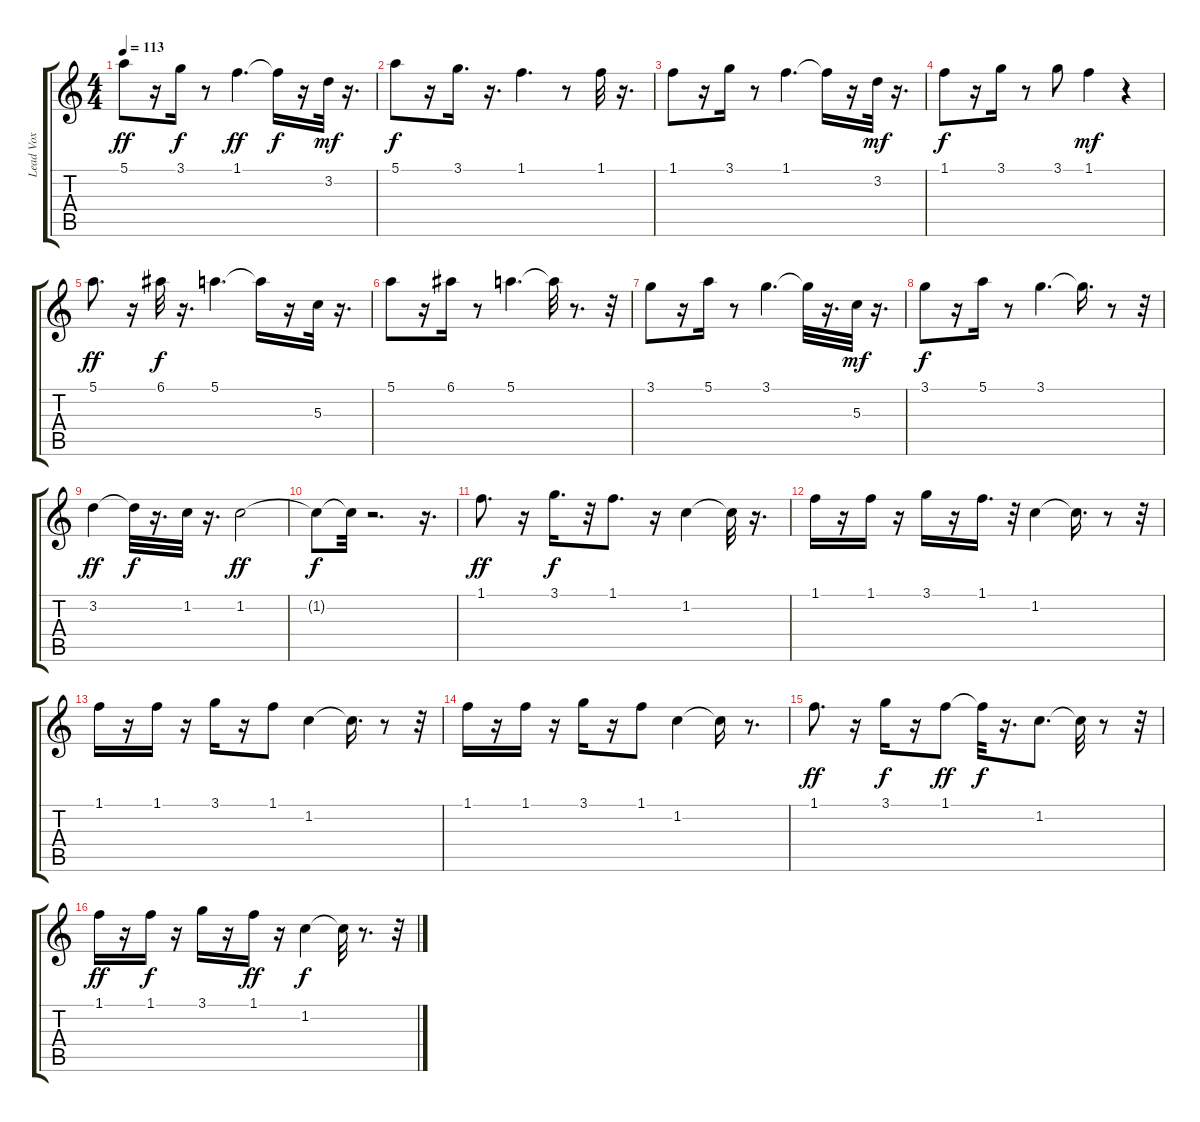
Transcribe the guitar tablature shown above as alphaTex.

\track ("Lead Vox" "Lead Vox") {instrument electricguitarjazz}
\staff {score tabs}
\tuning (E4 B3 G3 D3 A2 E2) {hide}
\ts (4 4)
\tempo 113
\clef g2
\ks c
5.1.8{dy ff} r.16 3.1.16{dy f} r.8 1.1.4{d dy ff} 1.1{t}.16{dy f} r.16 3.2.32{dy mf} r.16{d} |
5.1.8{dy f} r.16 3.1.16{d} r.16{d} 1.1.4{d} r.8 1.1.32 r.16{d} |
1.1.8 r.16 3.1.16 r.8 1.1.4{d} 1.1{t}.16 r.16 3.2.32{dy mf} r.16{d} |
1.1.8{dy f} r.16 3.1.16 r.8 3.1.8 1.1.4{dy mf} r.4 |
5.1.8{d dy ff} r.16 6.1.32{dy f} r.16{d} 5.1.4{d} 5.1{t}.16 r.16 5.3.32 r.16{d} |
5.1.8 r.16 6.1.16 r.8 5.1.4{d} 5.1{t}.32 r.8{d} r.32 |
3.1.8 r.16 5.1.16 r.8 3.1.4{d} 3.1{t}.32 r.16{d} 5.3.32{dy mf} r.16{d} |
3.1.8{dy f} r.16 5.1.16 r.8 3.1.4{d} 3.1{t}.16{d} r.8 r.32 |
3.2.4{dy ff} 3.2{t}.32{dy f} r.16{d} 1.2.32 r.16{d} 1.2.2{dy ff} |
1.2{t}.8{dy f} 1.2{t}.32 r.2{d} r.16{d} |
1.1.8{d dy ff} r.16 3.1.16{d dy f} r.32 1.1.8{d} r.16 1.2.4 1.2{t}.32 r.16{d} |
1.1.16 r.16 1.1.16 r.16 3.1.16 r.16 1.1.16{d} r.32 1.2.4 1.2{t}.16{d} r.8 r.32 |
1.1.16 r.16 1.1.16 r.16 3.1.16 r.16 1.1.8 1.2.4 1.2{t}.16{d} r.8 r.32 |
1.1.16 r.16 1.1.16 r.16 3.1.16 r.16 1.1.8 1.2.4 1.2{t}.16 r.8{d} |
1.1.8{d dy ff} r.16 3.1.16{dy f} r.16 1.1.8{dy ff} 1.1{t}.32{dy f} r.16{d} 1.2.8{d} 1.2{t}.32 r.8 r.32 |
1.1.16{dy ff} r.16 1.1.16{dy f} r.16 3.1.16 r.16 1.1.16{dy ff} r.16 1.2.4{dy f} 1.2{t}.32 r.8{d} r.32
